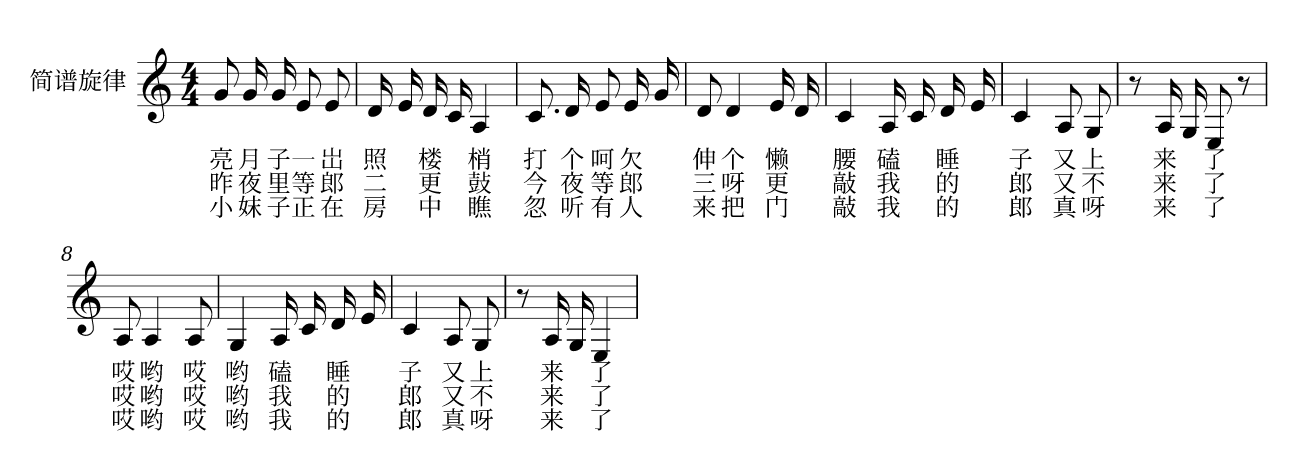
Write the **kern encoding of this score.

**kern	**text	**text	**text
*part1	*part1	*part1	*part1
*staff1	*staff1	*staff1	*staff1
*I"简谱旋律	*	*	*
*k[]	*	*	*
*M4/4	*	*	*
=1	=1	=1	=1
8g	亮	昨	小
16g	月	夜	妺
16g	子	里	子
8e	一	等	正
8e	岀	郎	在
=2	=2	=2	=2
16d	照	二	房
16e	.	.	.
16d	楼	更	中
16c	.	.	.
4A	梢	鼔	瞧
=3	=3	=3	=3
8.c	打	今	忽
16d	个	夜	听
8e	呵	等	有
16e	欠	郎	人
16g	.	.	.
=4	=4	=4	=4
8d	伸	三	来
4d	个	呀	把
16e	懒	更	门
16d	.	.	.
=5	=5	=5	=5
4c	腰	敲	敲
16A	磕	我	我
16c	.	.	.
16d	睡	的	的
16e	.	.	.
=6	=6	=6	=6
4c	子	郎	郎
8A	又	又	真
8G	上	不	呀
=7	=7	=7	=7
8r	.	.	.
16A	来	来	来
16G	.	.	.
8E	了	了	了
8r	.	.	.
=8	=8	=8	=8
8A	哎	哎	哎
4A	哟	哟	哟
8A	哎	哎	哎
=9	=9	=9	=9
4G	哟	哟	哟
16A	磕	我	我
16c	.	.	.
16d	睡	的	的
16e	.	.	.
=10	=10	=10	=10
4c	子	郎	郎
8A	又	又	真
8G	上	不	呀
=11	=11	=11	=11
8r	.	.	.
16A	来	来	来
16G	.	.	.
4E	了	了	了
=	=	=	=
*-	*-	*-	*-
